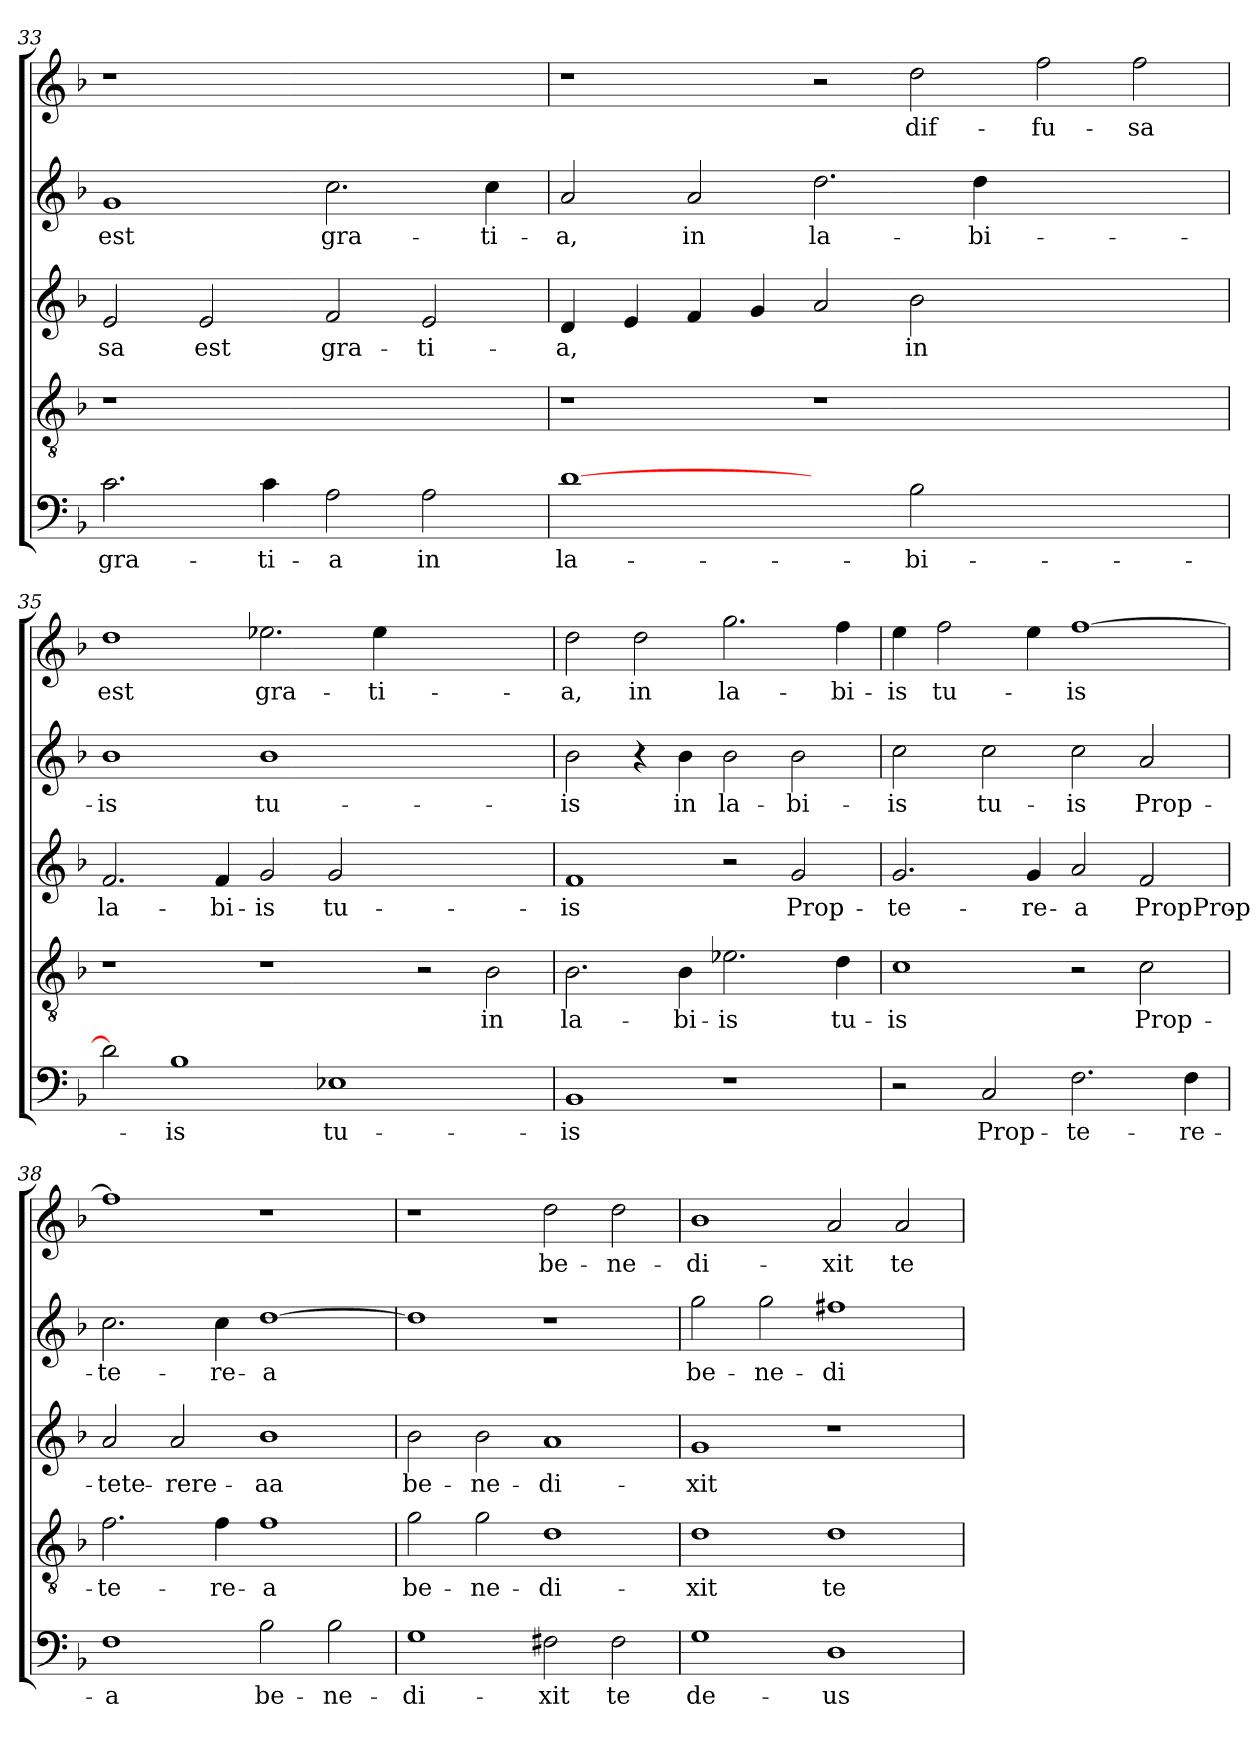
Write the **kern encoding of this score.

**kern	**text	**kern	**text	**kern	**text	**kern	**text	**kern	**text
*part5	*part5	*part4	*part4	*part3	*part3	*part2	*part2	*part1	*part1
*staff5	*staff5	*staff4	*staff4	*staff3	*staff3	*staff2	*staff2	*staff1	*staff1
*clefF4	*	*clefGv2	*	*clefG2	*	*clefG2	*	*clefG2	*
*k[b-]	*	*k[b-]	*	*k[b-]	*	*k[b-]	*	*k[b-]	*
=33	=33	=33	=33	=33	=33	=33	=33	=33	=33
2.c	gra-	1r	.	2e	-sa	1g	est	1r	.
.	.	.	.	2e	est	.	.	.	.
4c	-ti-	.	.	.	.	.	.	.	.
2A	-a	1ryy	.	2f	gra-	2.cc	gra-	1ryy	.
2A	in	.	.	2e	-ti-	.	.	.	.
.	.	.	.	.	.	4cc	-ti-	.	.
=34	=34	=34	=34	=34	=34	=34	=34	=34	=34
[1d	la-	1r	.	4d	-a,	2a	-a,	1r	.
.	.	.	.	4e	.	.	.	.	.
.	.	.	.	4f	.	2a	in	.	.
.	.	.	.	4g	.	.	.	.	.
2ryy	.	1r	.	2a	.	2.dd	la-	2r	.
2B-	-bi-	.	.	2b-	in	.	.	2dd	dif-
.	.	.	.	.	.	4dd	-bi-	.	.
1ryy	.	1ryy	.	1ryy	.	1ryy	.	2ff	-fu-
.	.	.	.	.	.	.	.	2ff	-sa
!!LO:PB:g=z
=35	=35	=35	=35	=35	=35	=35	=35	=35	=35
2d]	.	1r	.	2.f	la-	1b-	-is	1dd	est
1B-	-is	.	.	.	.	.	.	.	.
.	.	.	.	4f	-bi-	.	.	.	.
.	.	1r	.	2g	-is	1b-	tu-	2.ee-X	gra-
1E-X	tu-	.	.	2g	tu-	.	.	.	.
.	.	.	.	.	.	.	.	4ee-	-ti-
.	.	2r	.	1ryy	.	1ryy	.	1ryy	.
2ryy	.	2B-	in	.	.	.	.	.	.
=36	=36	=36	=36	=36	=36	=36	=36	=36	=36
1BB-	-is	2.B-	la-	1f	-is	2b-	-is	2dd	-a,
.	.	.	.	.	.	4r	.	2dd	in
.	.	4B-	-bi-	.	.	4b-	in	.	.
1r	.	2.e-X	-is	2r	.	2b-	la-	2.gg	la-
.	.	.	.	2g	Prop-	2b-	-bi-	.	.
.	.	4d	tu-	.	.	.	.	4ff	-bi-
=37	=37	=37	=37	=37	=37	=37	=37	=37	=37
2r	.	1c	-is	2.g	-te-	2cc	-is	4ee	-is
.	.	.	.	.	.	.	.	2ff	tu-
2C	Prop-	.	.	.	.	2cc	tu-	.	.
.	.	.	.	4g	-re-	.	.	4ee	.
2.F	-te-	2r	.	2a	-a	2cc	-is	[1ff	-is
.	.	2c	Prop-	2f	PropProp-	2a	Prop-	.	.
4F	-re-	.	.	.	.	.	.	.	.
=38	=38	=38	=38	=38	=38	=38	=38	=38	=38
1F	-a	2.f	-te-	2a	-tete-	2.cc	-te-	1ff]	.
.	.	.	.	2a	-rere-	.	.	.	.
.	.	4f	-re-	.	.	4cc	-re-	.	.
2B-	be-	1f	-a	1b-	-aa	[1dd	-a	1r	.
2B-	-ne-	.	.	.	.	.	.	.	.
!!LO:LB:g=z
=39	=39	=39	=39	=39	=39	=39	=39	=39	=39
1G	-di-	2g	be-	2b-	be-	1dd]	.	1r	.
.	.	2g	-ne-	2b-	-ne-	.	.	.	.
2F#X	-xit	1d	-di-	1a	-di-	1r	.	2dd	be-
2F#	te	.	.	.	.	.	.	2dd	-ne-
=40	=40	=40	=40	=40	=40	=40	=40	=40	=40
1G	de-	1d	-xit	1g	-xit	2gg	be-	1b-	-di-
.	.	.	.	.	.	2gg	-ne-	.	.
1D	-us	1d	te	1r	.	1ff#X	-di-	2a	-xit
.	.	.	.	.	.	.	.	2a	te
=	=	=	=	=	=	=	=	=	=
*-	*-	*-	*-	*-	*-	*-	*-	*-	*-
